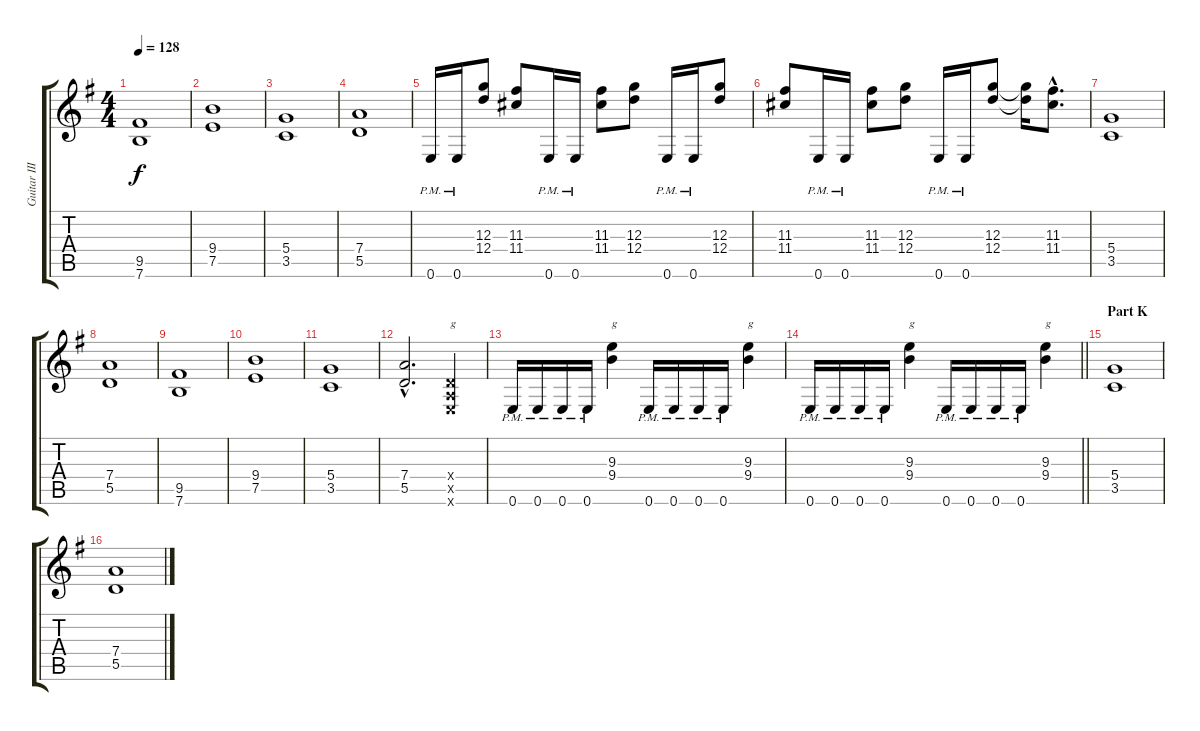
\track ("Guitar III (Kazuma)" "Guitar III") {instrument distortionguitar}
\staff {score tabs}
\tuning (E4 B3 G3 D3 A2 E2) {hide}
\ts (4 4)
\tempo 128
\clef g2
\ks g
(9.5 7.6).1{dy f} |
(9.4 7.5).1 |
(5.4 3.5).1 |
(7.4 5.5).1 |
0.6{pm}.16 0.6{pm}.16 (12.3 12.4).8 (11.3 11.4).8 0.6{pm}.16 0.6{pm}.16 (11.3 11.4).8 (12.3 12.4).8 0.6{pm}.16 0.6{pm}.16 (12.3 12.4).8 |
(11.3 11.4).8 0.6{pm}.16 0.6{pm}.16 (11.3 11.4).8 (12.3 12.4).8 0.6{pm}.16 0.6{pm}.16 (12.3 12.4).8 (12.3{t} 12.4{t}).16 (11.3{hac} 11.4{hac}).8{d} |
(5.4 3.5).1 |
(7.4 5.5).1 |
(9.5 7.6).1 |
(9.4 7.5).1 |
(5.4 3.5).1 |
(7.4{hac} 5.5{hac}).2{d} (0.4{x} 0.5{x} 0.6{x}).4{txt "g"} |
0.6{pm}.16 0.6{pm}.16 0.6{pm}.16 0.6{pm}.16 (9.3 9.4).4{txt "g"} 0.6{pm}.16 0.6{pm}.16 0.6{pm}.16 0.6{pm}.16 (9.3 9.4).4{txt "g"} |
\barLineRight lightlight
0.6{pm}.16 0.6{pm}.16 0.6{pm}.16 0.6{pm}.16 (9.3 9.4).4{txt "g"} 0.6{pm}.16 0.6{pm}.16 0.6{pm}.16 0.6{pm}.16 (9.3 9.4).4{txt "g"} |
\section ("" "Part K")
(5.4 3.5).1 |
(7.4 5.5).1
